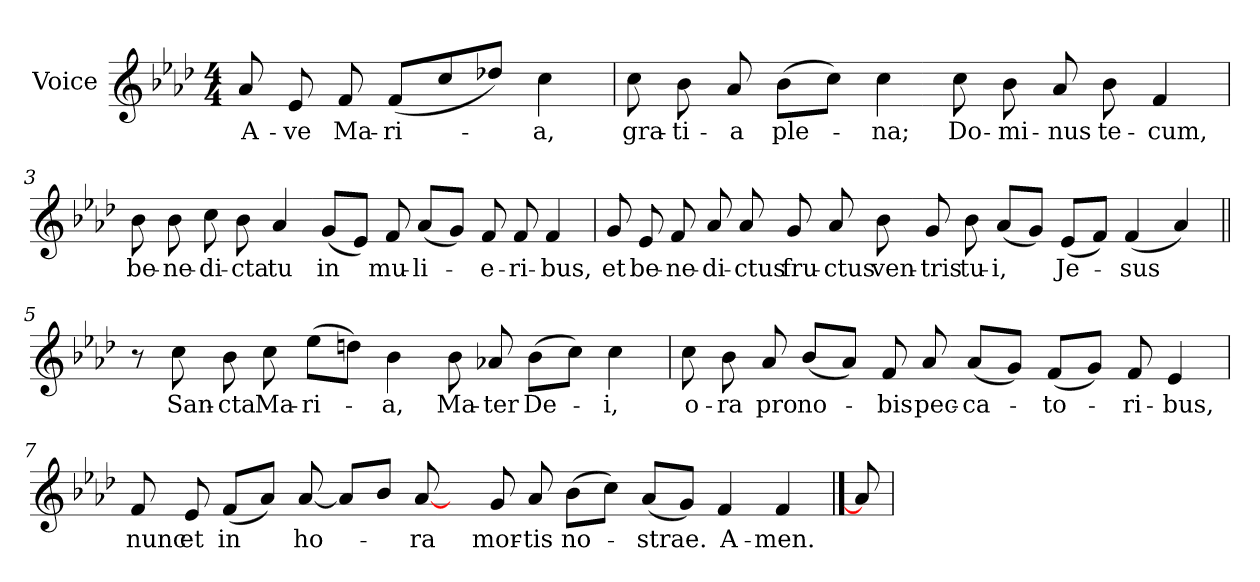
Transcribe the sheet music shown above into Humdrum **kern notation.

**kern	**text
*part1	*part1
*staff1	*staff1
*I"Voice	*
*clefG2	*
*k[b-e-a-d-]	*
*M4/4	*
*MM60	*
=1	=1
!	!LO:LY:b
8a-/	A-
!	!LO:LY:b
8e-/	-ve
!	!LO:LY:b
8f/	Ma-
!	!LO:LY:b
(8f/L	-ri-
8cc/	.
8dd-X/J)	.
!	!LO:LY:b
4cc\	-a,
=2`	=2`
!	!LO:LY:b
8cc\	gra-
!	!LO:LY:b
8b-\	-ti-
!	!LO:LY:b
8a-/	-a
!	!LO:LY:b
(8b-\L	ple-
8cc\J)	.
!	!LO:LY:b
4cc\	-na;
!	!LO:LY:b
8cc\	Do-
!	!LO:LY:b
8b-\	-mi-
!	!LO:LY:b
8a-/	-nus
!	!LO:LY:b
8b-\	te-
!	!LO:LY:b
4f/	-cum,
!!LO:LB:g=z
=3	=3
!	!LO:LY:b
8b-\	be-
!	!LO:LY:b
8b-\	-ne-
!	!LO:LY:b
8cc\	-di-
!	!LO:LY:b
8b-\	-cta
!	!LO:LY:b
4a-/	tu
!	!LO:LY:b
(8g/L	in
8e-/J)	.
!	!LO:LY:b
8f/	mu-
!	!LO:LY:b
(8a-/L	-li-
8g/J)	.
!	!LO:LY:b
8f/	-e-
!	!LO:LY:b
8f/	-ri-
!	!LO:LY:b
4f/	-bus,
!!LO:LB:g=z
=4	=4
!	!LO:LY:b
8g/	et
!	!LO:LY:b
8e-/	be-
!	!LO:LY:b
8f/	-ne-
!	!LO:LY:b
8a-/	-di-
!	!LO:LY:b
8a-/	-ctus
!	!LO:LY:b
8g/	fru-
!	!LO:LY:b
8a-/	-ctus
!	!LO:LY:b
8b-\	ven-
!	!LO:LY:b
8g/	-tris
!	!LO:LY:b
8b-\	tu-
!	!LO:LY:b
(8a-/L	-i,
8g/J)	.
!	!LO:LY:b
(8e-/L	Je-
8f/J)	.
!	!LO:LY:b
(4f/	-sus
4a-/)	.
!!LO:LB:g=z
=5||	=5||
8r	.
!	!LO:LY:b
8cc\	San-
!	!LO:LY:b
8b-\	-cta
!	!LO:LY:b
8cc\	Ma-
!	!LO:LY:b
(8ee-\L	-ri-
8ddn\J)	.
!	!LO:LY:b
4b-\	-a,
!	!LO:LY:b
8b-\	Ma-
!	!LO:LY:b
8a-X/	-ter
!	!LO:LY:b
(8b-\L	De-
8cc\J)	.
!	!LO:LY:b
4cc\	-i,
!!LO:LB:g=z
=6'	=6'
!	!LO:LY:b
8cc\	o-
!	!LO:LY:b
8b-\	-ra
!	!LO:LY:b
8a-/	pro
!	!LO:LY:b
(8b-/L	no-
8a-/J)	.
!	!LO:LY:b
8f/	-bis
!	!LO:LY:b
8a-/	pec-
!	!LO:LY:b
(8a-/L	-ca-
8g/J)	.
!	!LO:LY:b
(8f/L	-to-
8g/J)	.
!	!LO:LY:b
8f/	-ri-
!	!LO:LY:b
4e-/	-bus,
!!LO:LB:g=z
=7	=7
!	!LO:LY:b
8f/	nunc
!	!LO:LY:b
8e-/	et
!	!LO:LY:b
(8f/L	in
8a-/J)	.
!	!LO:LY:b
[8a-/	ho-
8a-/L]	.
8b-/J	.
!	!LO:LY:b
[8a-/	-ra
8ryy	.
!	!LO:LY:b
8g/	mor-
!	!LO:LY:b
8a-/	-tis
!	!LO:LY:b
(8b-\L	no-
8cc\J)	.
!	!LO:LY:b
(8a-/L	-strae.
8g/J)	.
!	!LO:LY:b
4f/	A-
!	!LO:LY:b
4f/	-men.
==8	==8
8a-/]	.
=	=
*-	*-
